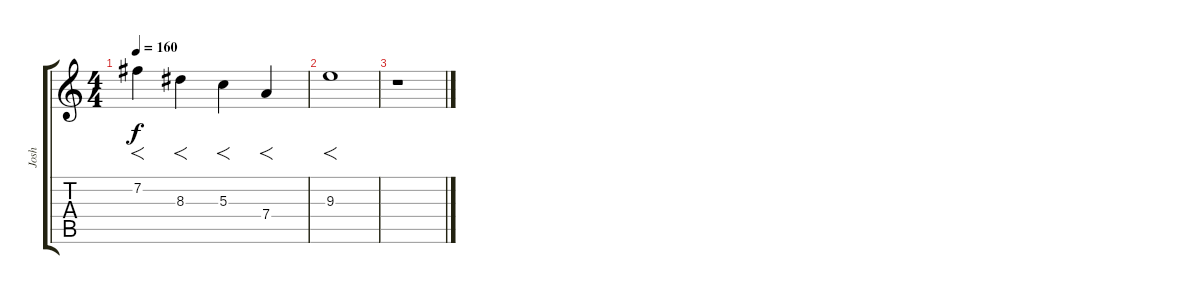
\track ("Josh" "Josh") {instrument distortionguitar}
\staff {score tabs}
\tuning (E4 B3 G3 D3 A2 E2) {hide}
\ts (4 4)
\tempo 160
\clef g2
\ks c
7.2.4{f dy f} 8.3.4{f} 5.3.4{f} 7.4.4{f} |
9.3.1{f} |
r.1
